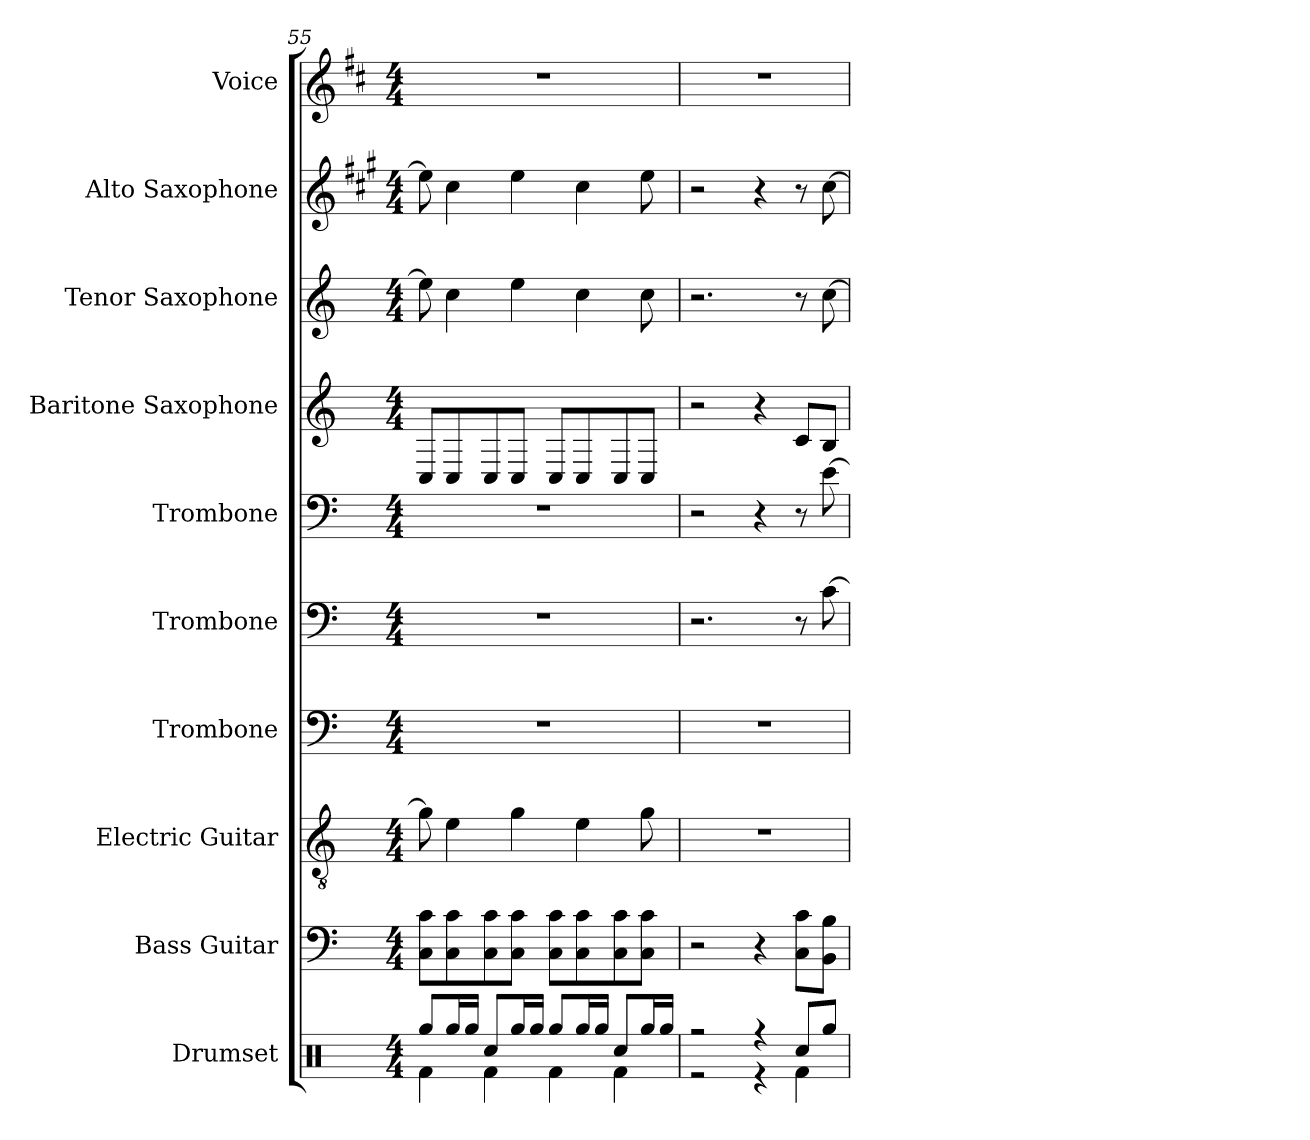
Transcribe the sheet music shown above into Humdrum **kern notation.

**kern	**kern	**kern	**kern	**kern	**kern	**kern	**kern	**kern	**kern
*part10	*part9	*part8	*part7	*part6	*part5	*part4	*part3	*part2	*part1
*staff10	*staff9	*staff8	*staff7	*staff6	*staff5	*staff4	*staff3	*staff2	*staff1
*I"Drumset	*I"Bass Guitar	*I"Electric Guitar	*I"Trombone	*I"Trombone	*I"Trombone	*I"Baritone Saxophone	*I"Tenor Saxophone	*I"Alto Saxophone	*I"Voice
*I'Drs.	*I'B. Guit.	*I'El. Guit.	*I'Tbn.	*I'Tbn.	*I'Tbn.	*I'Bar. Sax.	*I'T. Sax.	*I'A. Sax.	*I'Vo.
!!LO:PB:g=z
*clefX	*clefF4	*clefGv2	*clefF4	*clefF4	*clefF4	*clefG2	*clefG2	*clefG2	*clefG2
*	*ITrd7c12	*	*	*	*	*ITrd12c21	*ITrd8c14	*ITrd5c9	*ITrd1c2
*k[]	*k[]	*k[]	*k[]	*k[]	*k[]	*k[]	*k[]	*k[]	*k[]
*M4/4	*M4/4	*M4/4	*M4/4	*M4/4	*M4/4	*M4/4	*M4/4	*M4/4	*M4/4
=55	=55	=55	=55	=55	=55	=55	=55	=55	=55
*^	*	*	*	*	*	*	*	*	*
8Rgg/L	4Rf\	8CC\ 8C\L	8g\]	1r	1r	1r	8CC/L	8e\]	8g\]	1r
16Rgg/L	.	8CC\ 8C\	4e\	.	.	.	8CC/	4c\	4e\	.
16Rgg/JJ	.	.	.	.	.	.	.	.	.	.
8Rcc/L	4Rf\	8CC\ 8C\	.	.	.	.	8CC/	.	.	.
16Rgg/L	.	8CC\ 8C\J	4g\	.	.	.	8CC/J	4e\	4g\	.
16Rgg/JJ	.	.	.	.	.	.	.	.	.	.
8Rgg/L	4Rf\	8CC\ 8C\L	.	.	.	.	8CC/L	.	.	.
16Rgg/L	.	8CC\ 8C\	4e\	.	.	.	8CC/	4c\	4e\	.
16Rgg/JJ	.	.	.	.	.	.	.	.	.	.
8Rcc/L	4Rf\	8CC\ 8C\	.	.	.	.	8CC/	.	.	.
16Rgg/L	.	8CC\ 8C\J	8g\	.	.	.	8CC/J	8c\	8g\	.
16Rgg/JJ	.	.	.	.	.	.	.	.	.	.
=56	=56	=56	=56	=56	=56	=56	=56	=56	=56	=56
2r	2r	2r	1r	1r	2.r	2r	2r	2.r	2r	1r
4r	4r	4r	.	.	.	4r	4r	.	4r	.
8Rcc/L	4Rf\	8CC\ 8C\L	.	.	8r	8r	8C/L	8r	8r	.
8Rgg/J	.	8BBB\ 8BB\J	.	.	[8c\	[8e\	8BB/J	[8c\	[8e\	.
*v	*v	*	*	*	*	*	*	*	*	*
=	=	=	=	=	=	=	=	=	=
*-	*-	*-	*-	*-	*-	*-	*-	*-	*-
